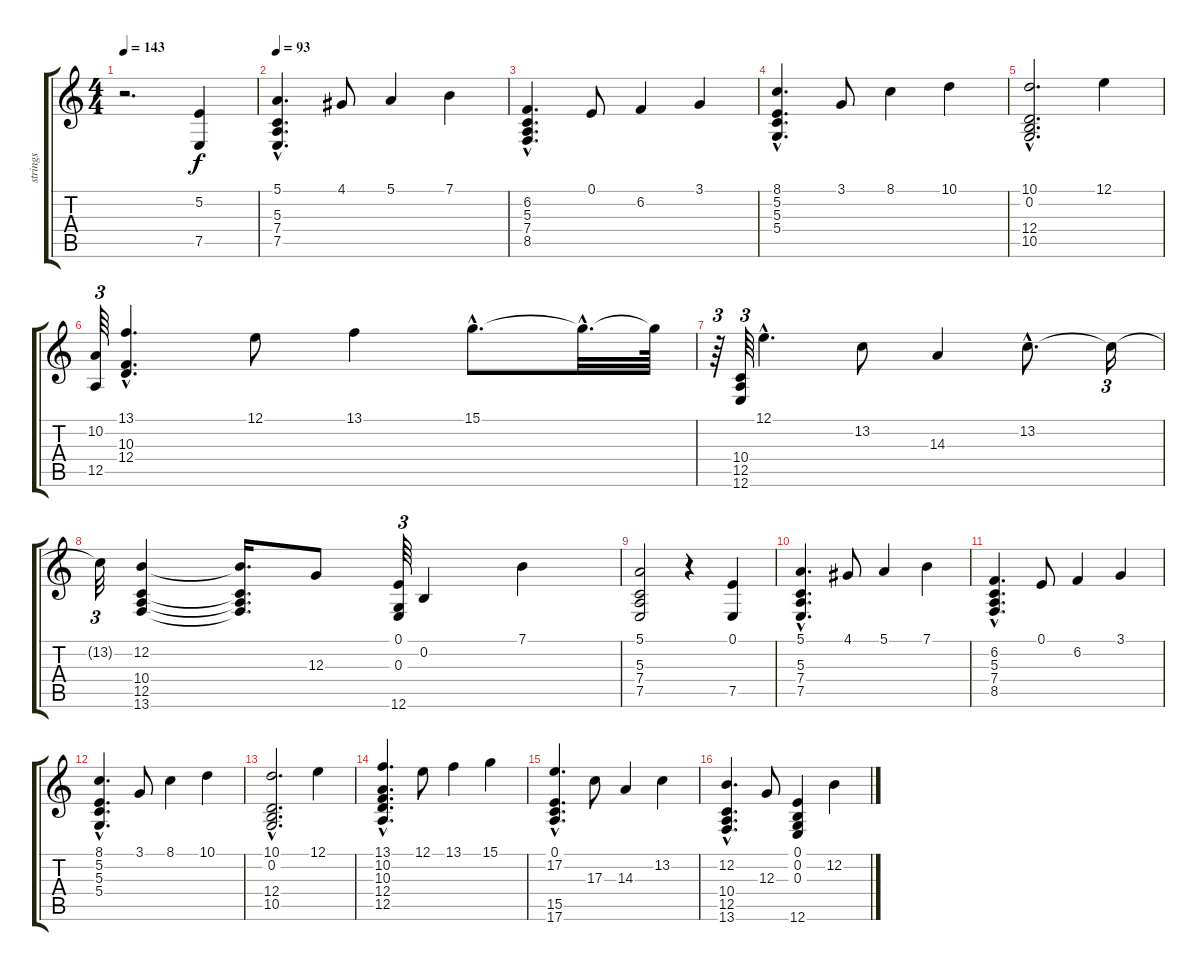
\track ("strings" "strings") {instrument stringensemble1}
\staff {score tabs}
\tuning (E4 B3 G3 D3 A2 E2) {hide}
\ts (4 4)
\tempo 143
\clef g2
\ks c
r.2{d dy f instrument stringensemble1} (5.2 7.5).4 |
\tempo 93
(5.1{hac} 5.3 7.4 7.5).4{d} 4.1.8 5.1.4 7.1.4 |
(6.2{hac} 5.3 7.4 8.5).4{d} 0.1.8 6.2.4 3.1.4 |
(8.1{hac} 5.2 5.3 5.4).4{d} 3.1.8 8.1.4 10.1.4 |
(10.1{hac} 0.2 12.4 10.5).2{d} 12.1.4 |
(10.2 12.5).64{tu (3 2)} (13.1{hac} 10.3 12.4).4{d} 12.1.8 13.1.4 15.1{hac}.8{d} 15.1{hac t}.32{d} 15.1{t}.64 |
r.64{tu (3 2)} (10.4 12.5 12.6).64{tu (3 2)} 12.1{hac}.4{d} 13.2.8 14.3.4 13.2{hac}.8{d} 13.2{t}.16{tu (3 2)} |
13.2{t}.32{tu (3 2)} (12.2 10.4 12.5 13.6).4 (12.2{t} 10.4{t} 12.5{t} 13.6{t}).16{d} 12.3.8 (0.1 0.3 12.6).64{tu (3 2)} 0.2.4 7.1.4 |
(5.1 5.3 7.4 7.5).2 r.4 (0.1 7.5).4 |
(5.1{hac} 5.3 7.4 7.5).4{d} 4.1.8 5.1.4 7.1.4 |
(6.2{hac} 5.3 7.4 8.5).4{d} 0.1.8 6.2.4 3.1.4 |
(8.1{hac} 5.2 5.3 5.4).4{d} 3.1.8 8.1.4 10.1.4 |
(10.1{hac} 0.2 12.4 10.5).2{d} 12.1.4 |
(13.1{hac} 10.2 10.3 12.4 12.5).4{d} 12.1.8 13.1.4 15.1.4 |
(0.1 17.2{hac} 15.5 17.6).4{d} 17.3.8 14.3.4 13.2.4 |
(12.2{hac} 10.4 12.5 13.6).4{d} 12.3.8 (0.1 0.2 0.3 12.6).4 12.2.4
